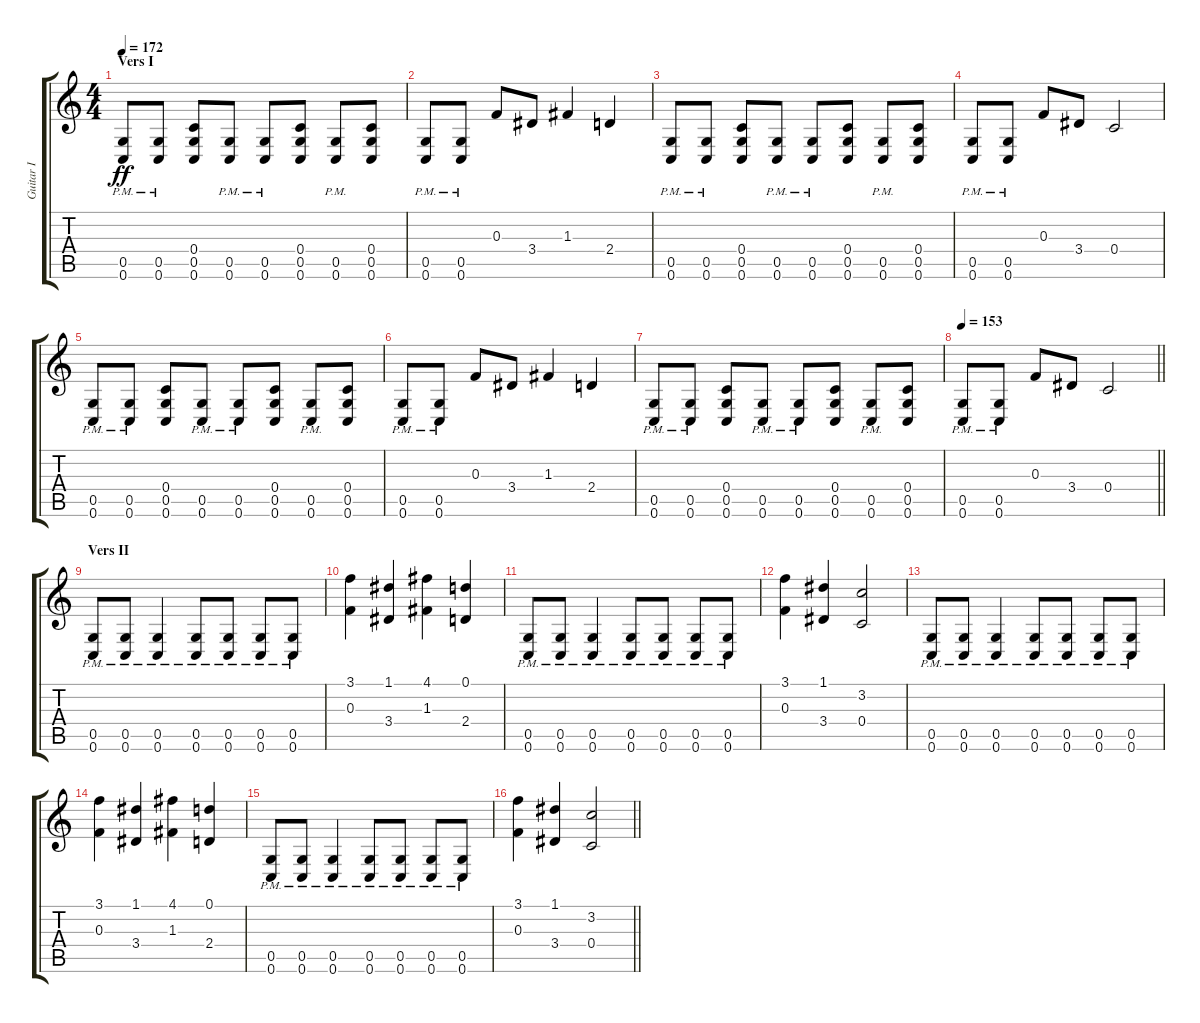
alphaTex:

\track ("Guitar I" "Guitar I") {instrument distortionguitar}
\staff {score tabs}
\tuning (D4 A3 F3 C3 G2 C2) {hide}
\ts (4 4)
\section ("" "Vers I")
\tempo 172
\clef g2
\ks c
(0.5{pm} 0.6{pm}).8{dy ff} (0.5{pm} 0.6{pm}).8 (0.4 0.5 0.6).8 (0.5{pm} 0.6{pm}).8 (0.5{pm} 0.6{pm}).8 (0.4 0.5 0.6).8 (0.5{pm} 0.6{pm}).8 (0.4 0.5 0.6).8 |
(0.5{pm} 0.6{pm}).8 (0.5{pm} 0.6{pm}).8 0.3.8 3.4.8 1.3.4 2.4.4 |
(0.5{pm} 0.6{pm}).8 (0.5{pm} 0.6{pm}).8 (0.4 0.5 0.6).8 (0.5{pm} 0.6{pm}).8 (0.5{pm} 0.6{pm}).8 (0.4 0.5 0.6).8 (0.5{pm} 0.6{pm}).8 (0.4 0.5 0.6).8 |
(0.5{pm} 0.6{pm}).8 (0.5{pm} 0.6{pm}).8 0.3.8 3.4.8 0.4.2 |
(0.5{pm} 0.6{pm}).8 (0.5{pm} 0.6{pm}).8 (0.4 0.5 0.6).8 (0.5{pm} 0.6{pm}).8 (0.5{pm} 0.6{pm}).8 (0.4 0.5 0.6).8 (0.5{pm} 0.6{pm}).8 (0.4 0.5 0.6).8 |
(0.5{pm} 0.6{pm}).8 (0.5{pm} 0.6{pm}).8 0.3.8 3.4.8 1.3.4 2.4.4 |
(0.5{pm} 0.6{pm}).8 (0.5{pm} 0.6{pm}).8 (0.4 0.5 0.6).8 (0.5{pm} 0.6{pm}).8 (0.5{pm} 0.6{pm}).8 (0.4 0.5 0.6).8 (0.5{pm} 0.6{pm}).8 (0.4 0.5 0.6).8 |
\tempo 153
\barLineRight lightlight
(0.5{pm} 0.6{pm}).8 (0.5{pm} 0.6{pm}).8 0.3.8 3.4.8 0.4.2 |
\section ("" "Vers II")
(0.5{pm} 0.6{pm}).8 (0.5{pm} 0.6{pm}).8 (0.5{pm} 0.6{pm}).4 (0.5{pm} 0.6{pm}).8 (0.5{pm} 0.6{pm}).8 (0.5{pm} 0.6{pm}).8 (0.5{pm} 0.6{pm}).8 |
(3.1 0.3).4 (1.1 3.4).4 (4.1 1.3).4 (0.1 2.4).4 |
(0.5{pm} 0.6{pm}).8 (0.5{pm} 0.6{pm}).8 (0.5{pm} 0.6{pm}).4 (0.5{pm} 0.6{pm}).8 (0.5{pm} 0.6{pm}).8 (0.5{pm} 0.6{pm}).8 (0.5{pm} 0.6{pm}).8 |
(3.1 0.3).4 (1.1 3.4).4 (3.2 0.4).2 |
(0.5{pm} 0.6{pm}).8 (0.5{pm} 0.6{pm}).8 (0.5{pm} 0.6{pm}).4 (0.5{pm} 0.6{pm}).8 (0.5{pm} 0.6{pm}).8 (0.5{pm} 0.6{pm}).8 (0.5{pm} 0.6{pm}).8 |
(3.1 0.3).4 (1.1 3.4).4 (4.1 1.3).4 (0.1 2.4).4 |
(0.5{pm} 0.6{pm}).8 (0.5{pm} 0.6{pm}).8 (0.5{pm} 0.6{pm}).4 (0.5{pm} 0.6{pm}).8 (0.5{pm} 0.6{pm}).8 (0.5{pm} 0.6{pm}).8 (0.5{pm} 0.6{pm}).8 |
\barLineRight lightlight
(3.1 0.3).4 (1.1 3.4).4 (3.2 0.4).2
